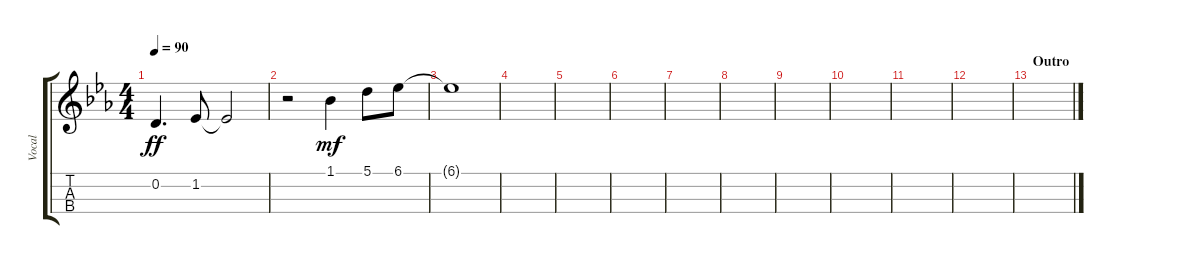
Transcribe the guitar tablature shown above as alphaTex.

\track ("Vocal" "Vocal") {instrument viola}
\staff {score tabs}
\tuning (A4 D4 G3 C3) {hide}
\ts (4 4)
\tempo 90
\clef g2
\ks cminor
0.2.4{d dy ff} 1.2.8 1.2{t}.2 |
r.2 1.1.4{dy mf} 5.1.8 6.1.8 |
6.1{t}.1 |
|
|
|
|
|
|
|
|
|
\section ("" "Outro")
